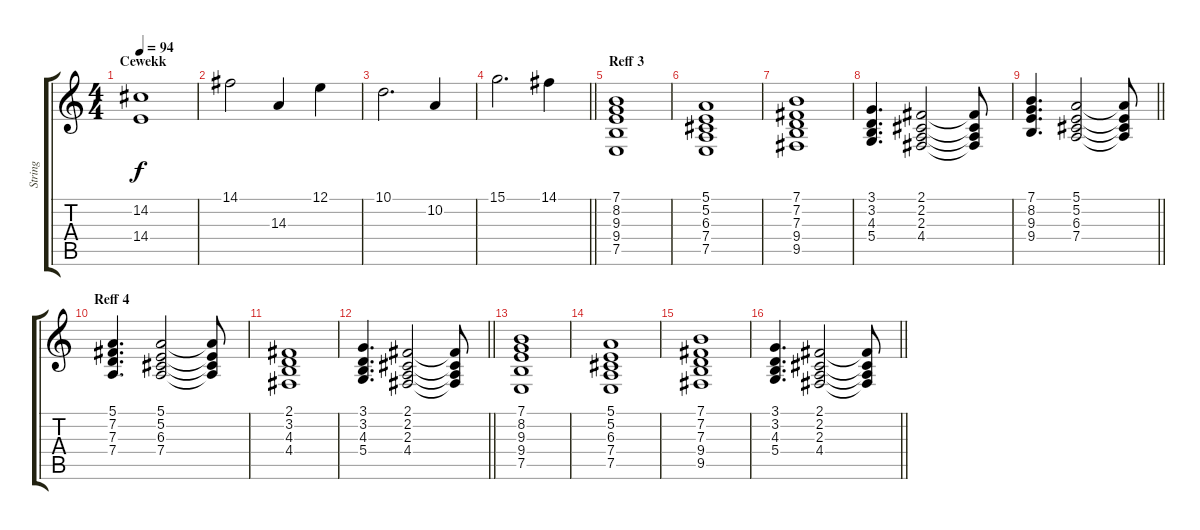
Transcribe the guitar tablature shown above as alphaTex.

\track ("String" "String") {instrument stringensemble2}
\staff {score tabs}
\tuning (E4 B3 G3 D3 A2 E2) {hide}
\ts (4 4)
\section ("" "Cewekk")
\tempo 94
\clef g2
\ks c
(14.2 14.4).1{dy f} |
14.1.2 14.3.4 12.1.4 |
10.1.2{d} 10.2.4 |
\barLineRight lightlight
15.1.2{d} 14.1.4 |
\section ("" "Reff 3")
(7.1 8.2 9.3 9.4 7.5).1 |
(5.1 5.2 6.3 7.4 7.5).1 |
(7.1 7.2 7.3 9.4 9.5).1 |
(3.1 3.2 4.3 5.4).4{d} (2.1 2.2 2.3 4.4).2 (2.1{t} 2.2{t} 2.3{t} 4.4{t}).8 |
\barLineRight lightlight
(7.1 8.2 9.3 9.4).4{d} (5.1 5.2 6.3 7.4).2 (5.1{t} 5.2{t} 6.3{t} 7.4{t}).8 |
\section ("" "Reff 4")
(5.1 7.2 7.3 7.4).4{d} (5.1 5.2 6.3 7.4).2 (5.1{t} 5.2{t} 6.3{t} 7.4{t}).8 |
(2.1 3.2 4.3 4.4).1 |
\barLineRight lightlight
(3.1 3.2 4.3 5.4).4{d} (2.1 2.2 2.3 4.4).2 (2.1{t} 2.2{t} 2.3{t} 4.4{t}).8 |
(7.1 8.2 9.3 9.4 7.5).1 |
(5.1 5.2 6.3 7.4 7.5).1 |
(7.1 7.2 7.3 9.4 9.5).1 |
\barLineRight lightlight
(3.1 3.2 4.3 5.4).4{d} (2.1 2.2 2.3 4.4).2 (2.1{t} 2.2{t} 2.3{t} 4.4{t}).8
